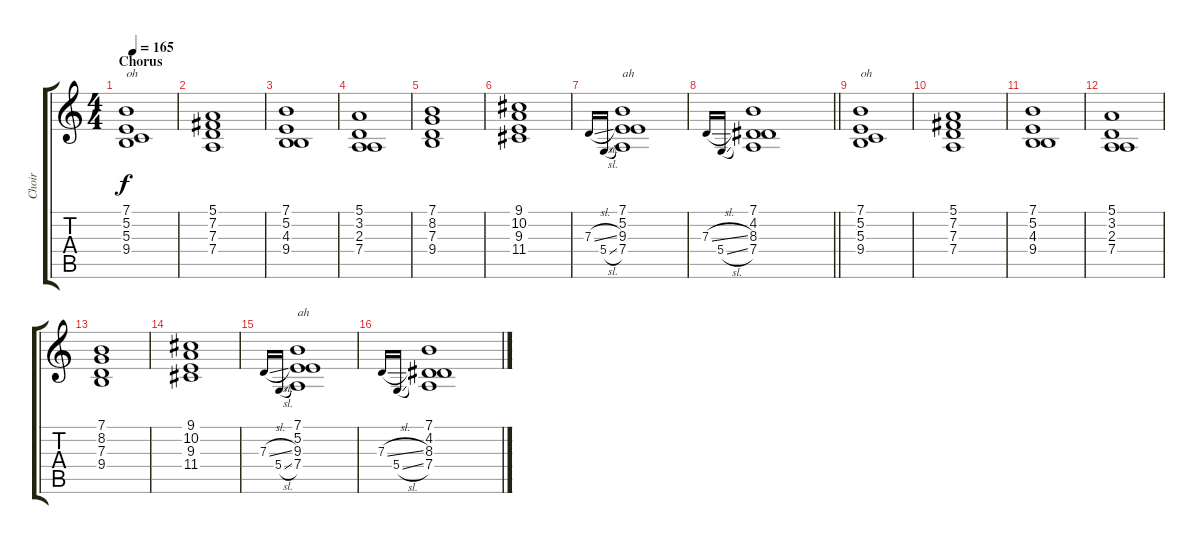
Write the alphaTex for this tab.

\track ("Choir" "Choir") {instrument choiraahs}
\staff {score tabs}
\tuning (E4 B3 G3 D3 A2 E2) {hide}
\ts (4 4)
\section ("" "Chorus")
\tempo 165
\clef g2
\ks c
(7.1 5.2 5.3 9.4).1{txt "oh" dy f} |
(5.1 7.2 7.3 7.4).1 |
(7.1 5.2 4.3 9.4).1 |
(5.1 3.2 2.3 7.4).1 |
(7.1 8.2 7.3 9.4).1 |
(9.1 10.2 9.3 11.4).1 |
7.3{sl}.16{gr onbeat} 5.4{sl}.16{gr onbeat} (7.1 5.2 9.3 7.4).1{txt "ah"} |
\barLineRight lightlight
7.3{sl}.16{gr onbeat} 5.4{sl}.16{gr onbeat} (7.1 4.2 8.3 7.4).1 |
(7.1 5.2 5.3 9.4).1{txt "oh"} |
(5.1 7.2 7.3 7.4).1 |
(7.1 5.2 4.3 9.4).1 |
(5.1 3.2 2.3 7.4).1 |
(7.1 8.2 7.3 9.4).1 |
(9.1 10.2 9.3 11.4).1 |
7.3{sl}.16{gr onbeat} 5.4{sl}.16{gr onbeat} (7.1 5.2 9.3 7.4).1{txt "ah"} |
7.3{sl}.16{gr onbeat} 5.4{sl}.16{gr onbeat} (7.1 4.2 8.3 7.4).1
